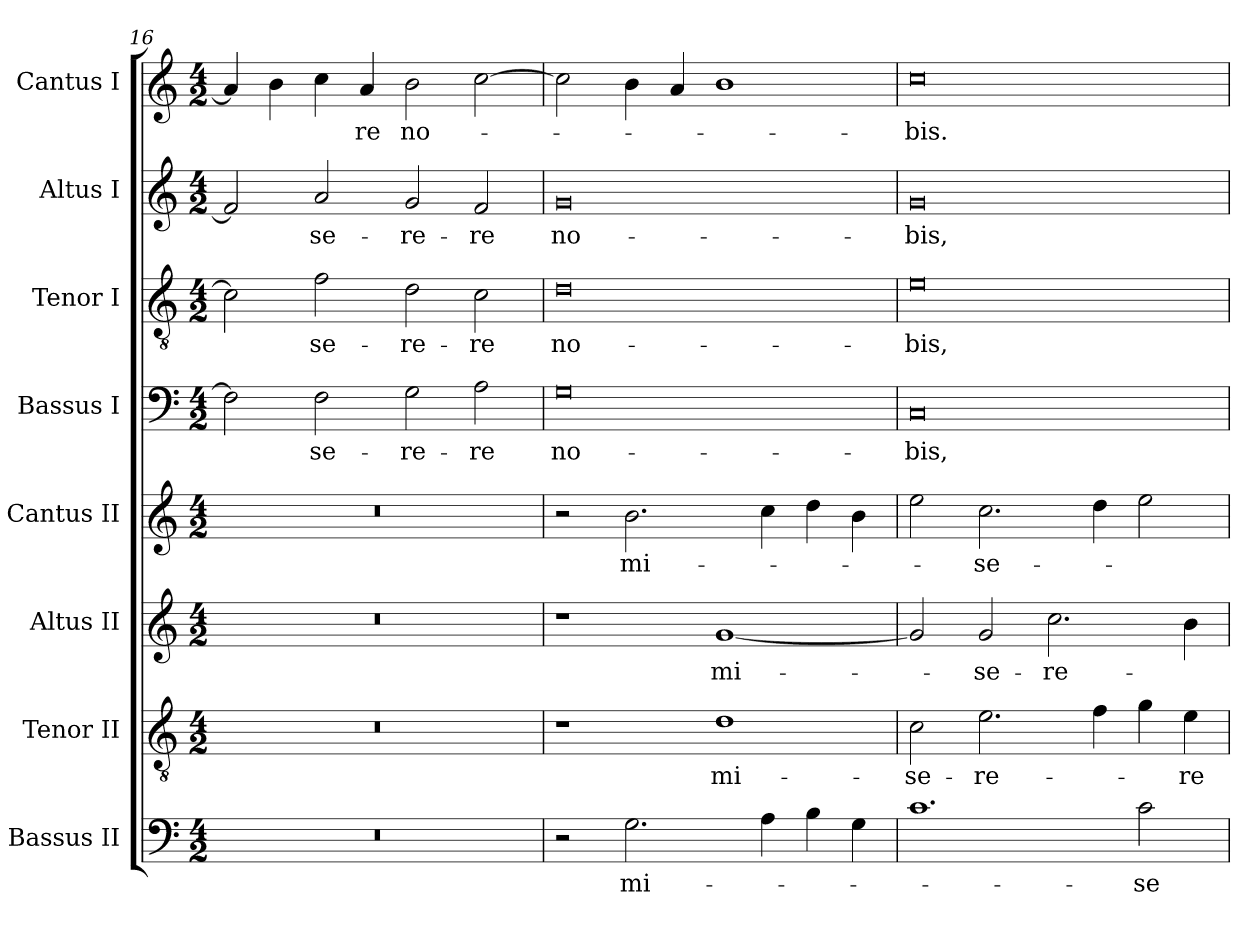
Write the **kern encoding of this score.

**kern	**text	**kern	**text	**kern	**text	**kern	**text	**kern	**text	**kern	**text	**kern	**text	**kern	**text
*part8	*part8	*part7	*part7	*part6	*part6	*part5	*part5	*part4	*part4	*part3	*part3	*part2	*part2	*part1	*part1
*staff8	*staff8	*staff7	*staff7	*staff6	*staff6	*staff5	*staff5	*staff4	*staff4	*staff3	*staff3	*staff2	*staff2	*staff1	*staff1
*I"Bassus II	*	*I"Tenor II	*	*I"Altus II	*	*I"Cantus II	*	*I"Bassus I	*	*I"Tenor I	*	*I"Altus I	*	*I"Cantus I	*
*I'B.II	*	*I'T.II	*	*I'A.II	*	*I'C.II	*	*I'B.	*	*I'T.I	*	*I'A.I	*	*I'C.I	*
*clefF4	*	*clefGv2	*	*clefG2	*	*clefG2	*	*clefF4	*	*clefGv2	*	*clefG2	*	*clefG2	*
*	*	*ITrd7c12	*	*	*	*	*	*	*	*ITrd7c12	*	*	*	*	*
*k[]	*	*k[]	*	*k[]	*	*k[]	*	*k[]	*	*k[]	*	*k[]	*	*k[]	*
*C:	*	*C:	*	*C:	*	*C:	*	*C:	*	*C:	*	*C:	*	*C:	*
*M4/2	*	*M4/2	*	*M4/2	*	*M4/2	*	*M4/2	*	*M4/2	*	*M4/2	*	*M4/2	*
=16	=16	=16	=16	=16	=16	=16	=16	=16	=16	=16	=16	=16	=16	=16	=16
0r	.	0r	.	0r	.	0r	.	2F\]	.	2C\]	.	2f/]	.	4a/]	.
.	.	.	.	.	.	.	.	.	.	.	.	.	.	4b\	.
.	.	.	.	.	.	.	.	2F\	-se-	2F\	-se-	2a/	-se-	4cc\	.
.	.	.	.	.	.	.	.	.	.	.	.	.	.	4a/	re
.	.	.	.	.	.	.	.	2G\	-re-	2D\	-re-	2g/	-re-	2b\	no-
.	.	.	.	.	.	.	.	2A\	-re	2C\	-re	2f/	-re	[2cc\	.
=17	=17	=17	=17	=17	=17	=17	=17	=17	=17	=17	=17	=17	=17	=17	=17
2r	.	1r	.	1r	.	2r	.	0G\	no-	0D\	no-	0g/	no-	2cc\]	.
2.G\	mi-	.	.	.	.	2.b\	mi-	.	.	.	.	.	.	4b\	.
.	.	.	.	.	.	.	.	.	.	.	.	.	.	4a/	.
.	.	1D\	mi-	[1g/	mi-	.	.	.	.	.	.	.	.	1b\	.
4A\	.	.	.	.	.	4cc\	.	.	.	.	.	.	.	.	.
4B\	.	.	.	.	.	4dd\	.	.	.	.	.	.	.	.	.
4G\	.	.	.	.	.	4b\	.	.	.	.	.	.	.	.	.
=18	=18	=18	=18	=18	=18	=18	=18	=18	=18	=18	=18	=18	=18	=18	=18
1.c\	.	2C\	-se-	2g/]	.	2ee\	.	0C/	-bis,	0E\	-bis,	0g/	-bis,	0cc\	-bis.
.	.	2.E\	-re-	2g/	-se-	2.cc\	-se-	.	.	.	.	.	.	.	.
.	.	.	.	2.cc\	-re-	.	.	.	.	.	.	.	.	.	.
.	.	4F\	.	.	.	4dd\	.	.	.	.	.	.	.	.	.
2c\	-se-	4G\	.	.	.	2ee\	.	.	.	.	.	.	.	.	.
.	.	4E\	-re	4b\	.	.	.	.	.	.	.	.	.	.	.
=	=	=	=	=	=	=	=	=	=	=	=	=	=	=	=
*-	*-	*-	*-	*-	*-	*-	*-	*-	*-	*-	*-	*-	*-	*-	*-
